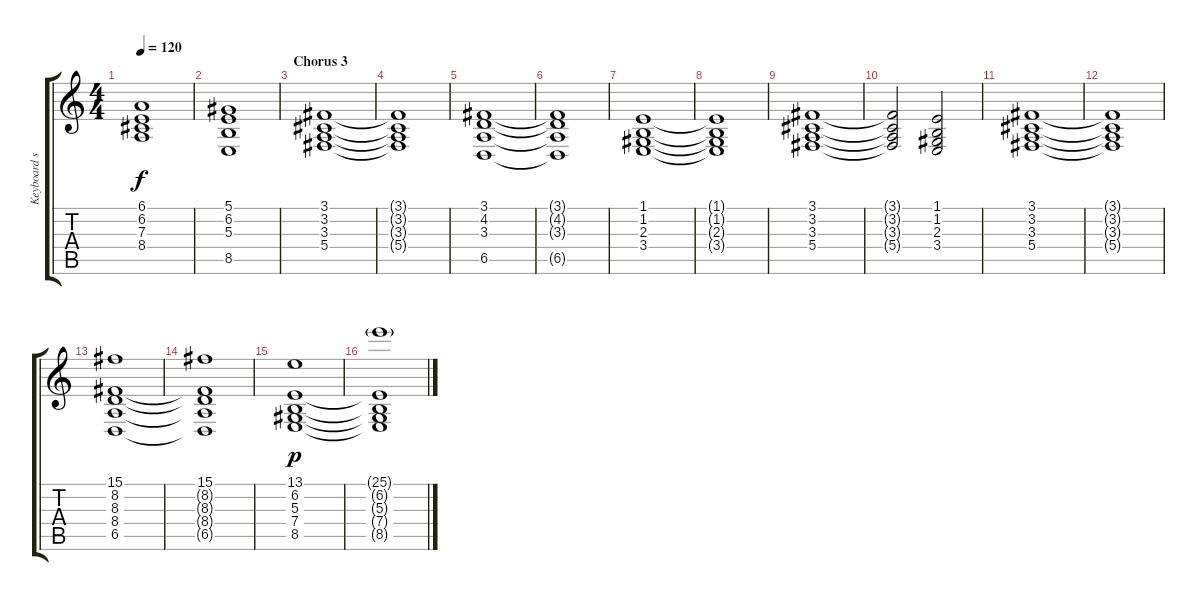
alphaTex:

\track ("Keyboard strings" "Keyboard s") {instrument stringensemble1}
\staff {score tabs}
\tuning (Eb4 Bb3 Gb3 Db3 Ab2 Eb2) {hide}
\ts (4 4)
\tempo 120
\clef g2
\ks c
(6.1 6.2 7.3 8.4).1{dy f} |
(5.1 6.2 5.3 8.5).1 |
\section ("" "Chorus 3")
(3.1 3.2 3.3 5.4).1 |
(3.1{t} 3.2{t} 3.3{t} 5.4{t}).1 |
(3.1 4.2 3.3 6.5).1 |
(3.1{t} 4.2{t} 3.3{t} 6.5{t}).1 |
(1.1 1.2 2.3 3.4).1 |
(1.1{t} 1.2{t} 2.3{t} 3.4{t}).1 |
(3.1 3.2 3.3 5.4).1 |
(3.1{t} 3.2{t} 3.3{t} 5.4{t}).2 (1.1 1.2 2.3 3.4).2 |
(3.1 3.2 3.3 5.4).1 |
(3.1{t} 3.2{t} 3.3{t} 5.4{t}).1 |
(15.1 8.2 8.3 8.4 6.5).1 |
(15.1 8.2{t} 8.3{t} 8.4{t} 6.5{t}).1 |
(13.1 6.2 5.3 7.4 8.5).1{dy p} |
(25.1{g} 6.2{t} 5.3{t} 7.4{t} 8.5{t}).1
